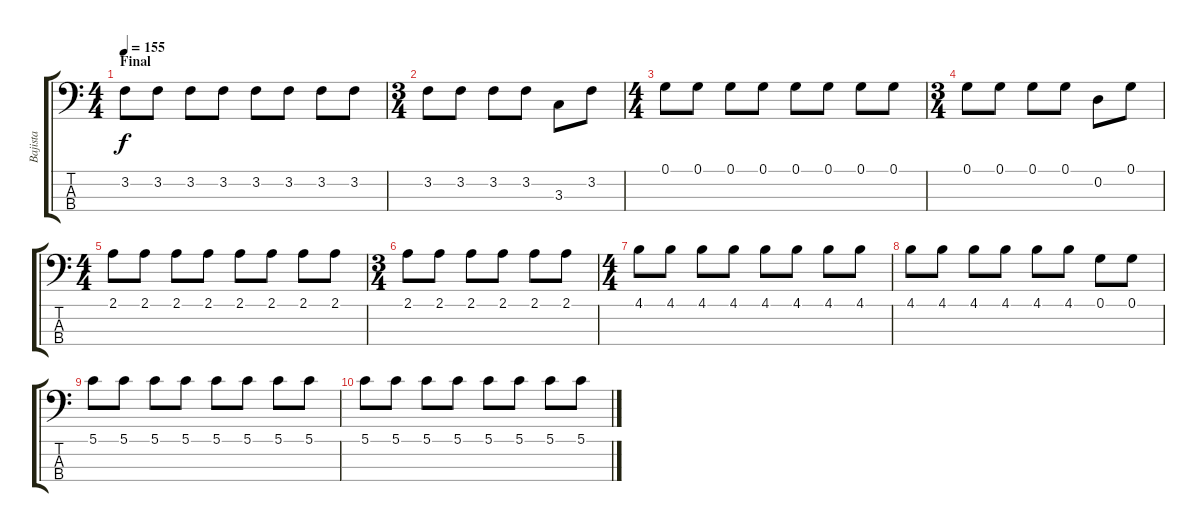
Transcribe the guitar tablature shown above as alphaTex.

\track ("Bajista" "Bajista") {instrument electricbassfinger}
\staff {score tabs}
\tuning (G2 D2 A1 E1) {hide}
\ts (4 4)
\section ("" "Final")
\tempo 155
\clef f4
\ks c
3.2.8{dy f} 3.2.8 3.2.8 3.2.8 3.2.8 3.2.8 3.2.8 3.2.8 |
\ts (3 4)
3.2.8 3.2.8 3.2.8 3.2.8 3.3.8 3.2.8 |
\ts (4 4)
0.1.8 0.1.8 0.1.8 0.1.8 0.1.8 0.1.8 0.1.8 0.1.8 |
\ts (3 4)
0.1.8 0.1.8 0.1.8 0.1.8 0.2.8 0.1.8 |
\ts (4 4)
2.1.8 2.1.8 2.1.8 2.1.8 2.1.8 2.1.8 2.1.8 2.1.8 |
\ts (3 4)
2.1.8 2.1.8 2.1.8 2.1.8 2.1.8 2.1.8 |
\ts (4 4)
4.1.8 4.1.8 4.1.8 4.1.8 4.1.8 4.1.8 4.1.8 4.1.8 |
4.1.8 4.1.8 4.1.8 4.1.8 4.1.8 4.1.8 0.1.8 0.1.8 |
5.1.8{volume 0} 5.1.8{balance 16} 5.1.8{balance 0} 5.1.8{balance 16} 5.1.8{balance 0} 5.1.8{balance 16} 5.1.8{balance 0} 5.1.8{balance 16} |
5.1.8{balance 0} 5.1.8{balance 16} 5.1.8{balance 0} 5.1.8{balance 16} 5.1.8{balance 0} 5.1.8{balance 16} 5.1.8{balance 0} 5.1.8{balance 16}
